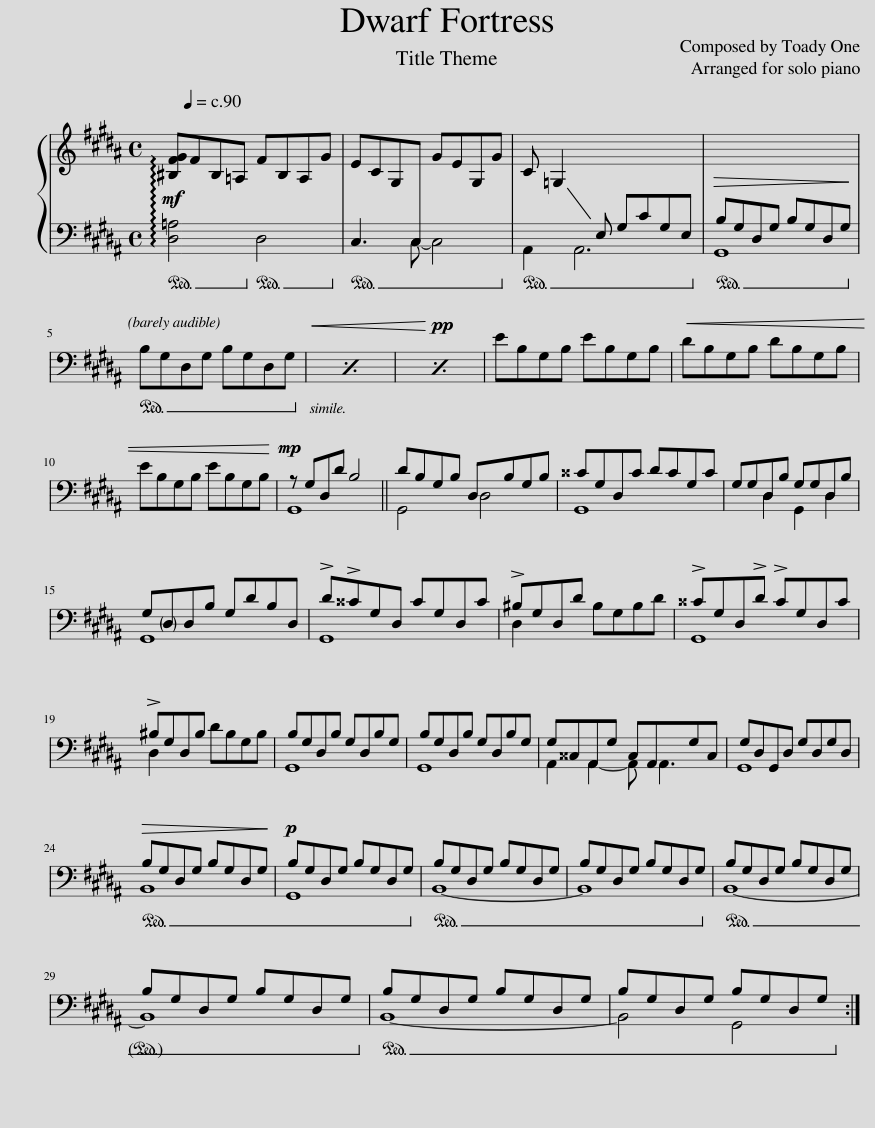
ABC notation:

X:1
%%score { 1 | ( 2 3 ) }
L:1/8
M:4/4
I:linebreak $
K:B
V:1 treble
V:2 bass
V:3 bass
V:1
 x2 |[Q:1/4=90]!mf! [^B,FG]FB,=A, FB,A,G | ECG,[I:staff +1]C,[I:staff -1] GEG,G | C =G,2[I:staff +1] E, G,CG,E, |!>(![I:staff -1] x8!>)! |$ %5
 z8 | z8 | z8 | z8 | z8 |$ %10
 z8 | z8 || z8 | z8 | z8 |$ %15
 z8 | z8 | z8 | z8 |$ z8 | %20
 z8 | z8 | z8 | z8 |$ z8 | %25
 z8 | z8 | z8 | z8 |$ z8 | %30
 z8 | z8 :| %32
V:2
 x2 |!ped! !arpeggio![D,=A,]4!ped-up!!ped! D,4!ped-up! |!ped! C,3 C,- C,4!ped-up! |!ped! A,,2 A,,6!ped-up! |!ped! B,G,D,G, B,G,D,G,!ped-up! |$ %5
!ped! B,G,D,G, B,G,D,G,!ped-up! |!<(! x8 |!pp!!<)! x8 |!ped! EB,G,B, EB,G,B,!ped-up! |!ped!!<(! DB,G,B, DB,G,B,!ped-up! |$ %10
!ped! EB,G,B, EB,G,B,!<)!!ped-up! |!mp!!ped! z G,D,D B,4!ped-up! ||!ped! DB,G,B, D,B,G,B,!ped-up! |!ped! ^^CG,D,C DCG,C!ped-up! |!ped! G,G,D,B, G,G,D,B,!ped-up! |$ %15
!ped! G,D,D,B, G,DB,D,!ped-up! |!ped! !>!D!>!^^CG,D, CG,D,C!ped-up! |!ped! !>!^B,G,D,D B,G,B,D!ped-up! |!ped! !>!^^CG,D,!>!D !>!CG,D,C!ped-up! |$!ped! !>!^B,G,D,B, DB,G,B,!ped-up! | %20
!ped! B,G,D,B, G,D,B,G,!ped-up! |!ped! B,G,D,B, G,D,B,G,!ped-up! |!ped! G,^^C,A,,G, C,A,,G,C,!ped-up! |!ped! G,D,G,,D, G,D,G,D,!ped-up! |$!>(!!ped! B,G,D,G, B,G,D,G,!>)! | %25
!p! B,G,D,G, B,G,D,G,!ped-up! |!ped! B,G,D,G, B,G,D,G, | B,G,D,G, B,G,D,G,!ped-up! |!ped! B,G,D,G, B,G,D,G, |$ B,G,D,G, B,G,D,G,!ped-up! | %30
!ped! B,G,D,G, B,G,D,G, | B,G,D,G, B,G,D,G,!ped-up! :| %32
V:3
 x2 | x8 | x8 | x8 | G,,8 |$ %5
 x8 | x8 | x8 | x8 | x8 |$ %10
 x8 | G,,8 || G,,4 D,4 | G,,8 | x2 D,2 G,,2 D,2 |$ %15
 G,,8 | G,,8 | D,2 x6 | G,,8 |$ D,2 x6 | %20
 G,,8 | G,,8 | A,,2 A,,2- A,, A,,3 | G,,8 |$ B,,8 | %25
 G,,8 | B,,8- | B,,8 | B,,8- |$ B,,8 | %30
 B,,8- | B,,4 G,,4 :| %32
